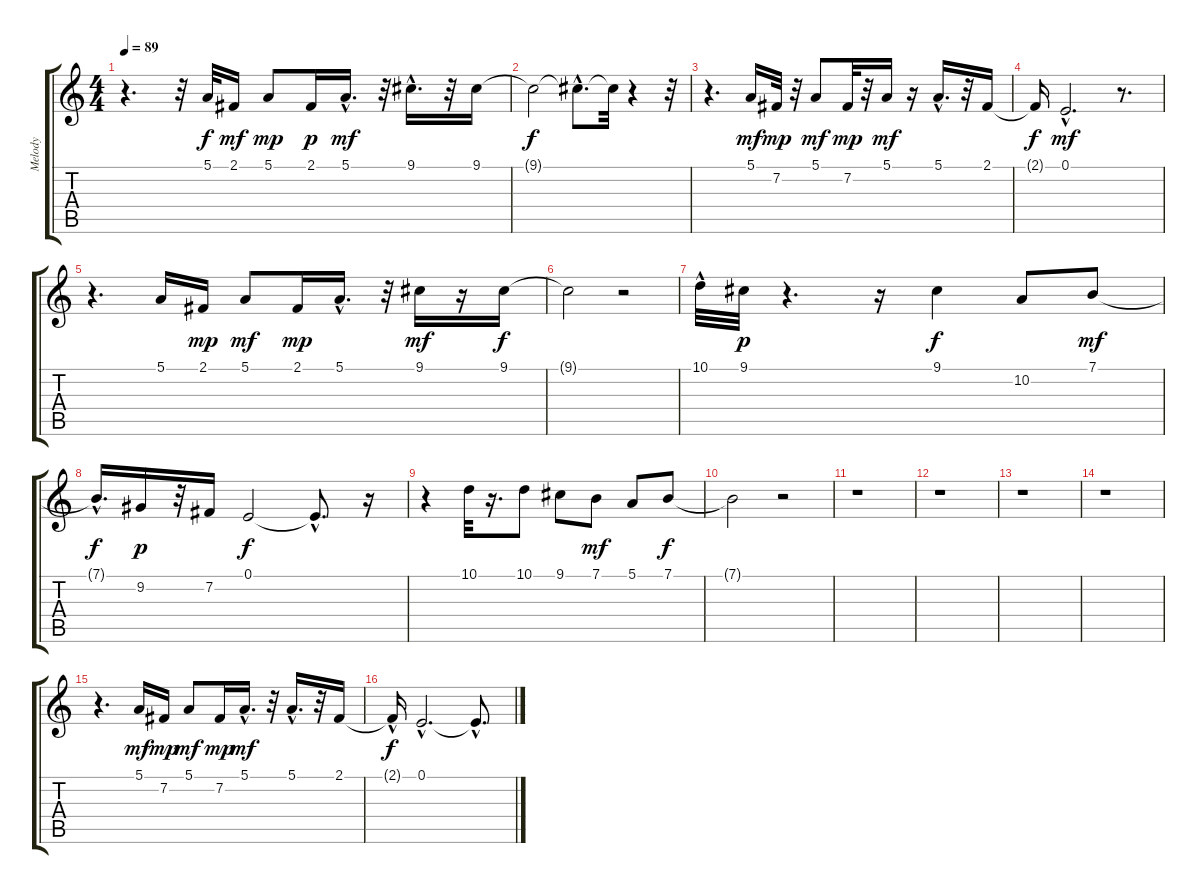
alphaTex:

\track ("Melody " "Melody ") {instrument stringensemble2}
\staff {score tabs}
\tuning (E4 B3 G3 D3 A2 E2) {hide}
\ts (4 4)
\tempo 89
\clef g2
\ks c
r.4{d dy f} r.32 5.1.32 2.1.16{dy mf} 5.1.8{dy mp} 2.1.16{dy p} 5.1{hac}.16{d dy mf} r.32 9.1{hac}.16{d} r.32 9.1.16 |
9.1{t}.2{dy f} 9.1{hac t}.8{d} 9.1{t}.32 r.4 r.32 |
r.4{d} 5.1.16{dy mf} 7.2.32{dy mp} r.32 5.1.8{dy mf} 7.2.32{dy mp} r.32 5.1.16{dy mf} r.16 5.1{hac}.16{d} r.32 2.1.16 |
2.1{t}.16{dy f} 0.1{hac}.2{d dy mf} r.8{d} |
r.4{d} 5.1.16 2.1.16{dy mp} 5.1.8{dy mf} 2.1.16{dy mp} 5.1{hac}.16{d} r.32 9.1.16{dy mf} r.16 9.1.16{dy f} |
9.1{t}.2 r.2 |
10.1{hac}.32 9.1.32{dy p} r.4{d} r.16 9.1.4{dy f} 10.2.8 7.1.8{dy mf} |
7.1{hac t}.16{d dy f} 9.2.16{dy p} r.32 7.2.16 0.1.2{dy f} 0.1{hac t}.8{d} r.16 |
r.4 10.1.32 r.16{d} 10.1.8 9.1.8 7.1.8{dy mf} 5.1.8 7.1.8{dy f} |
7.1{t}.2 r.2 |
r.1 |
r.1 |
r.1 |
r.1 |
r.4{d} 5.1.16{dy mf} 7.2.16{dy mp} 5.1.8{dy mf} 7.2.16{dy mp} 5.1{hac}.16{d dy mf} r.32 5.1{hac}.16{d} r.32 2.1.16 |
2.1{hac t}.16{dy f} 0.1{hac}.2{d} 0.1{hac t}.8{d}
